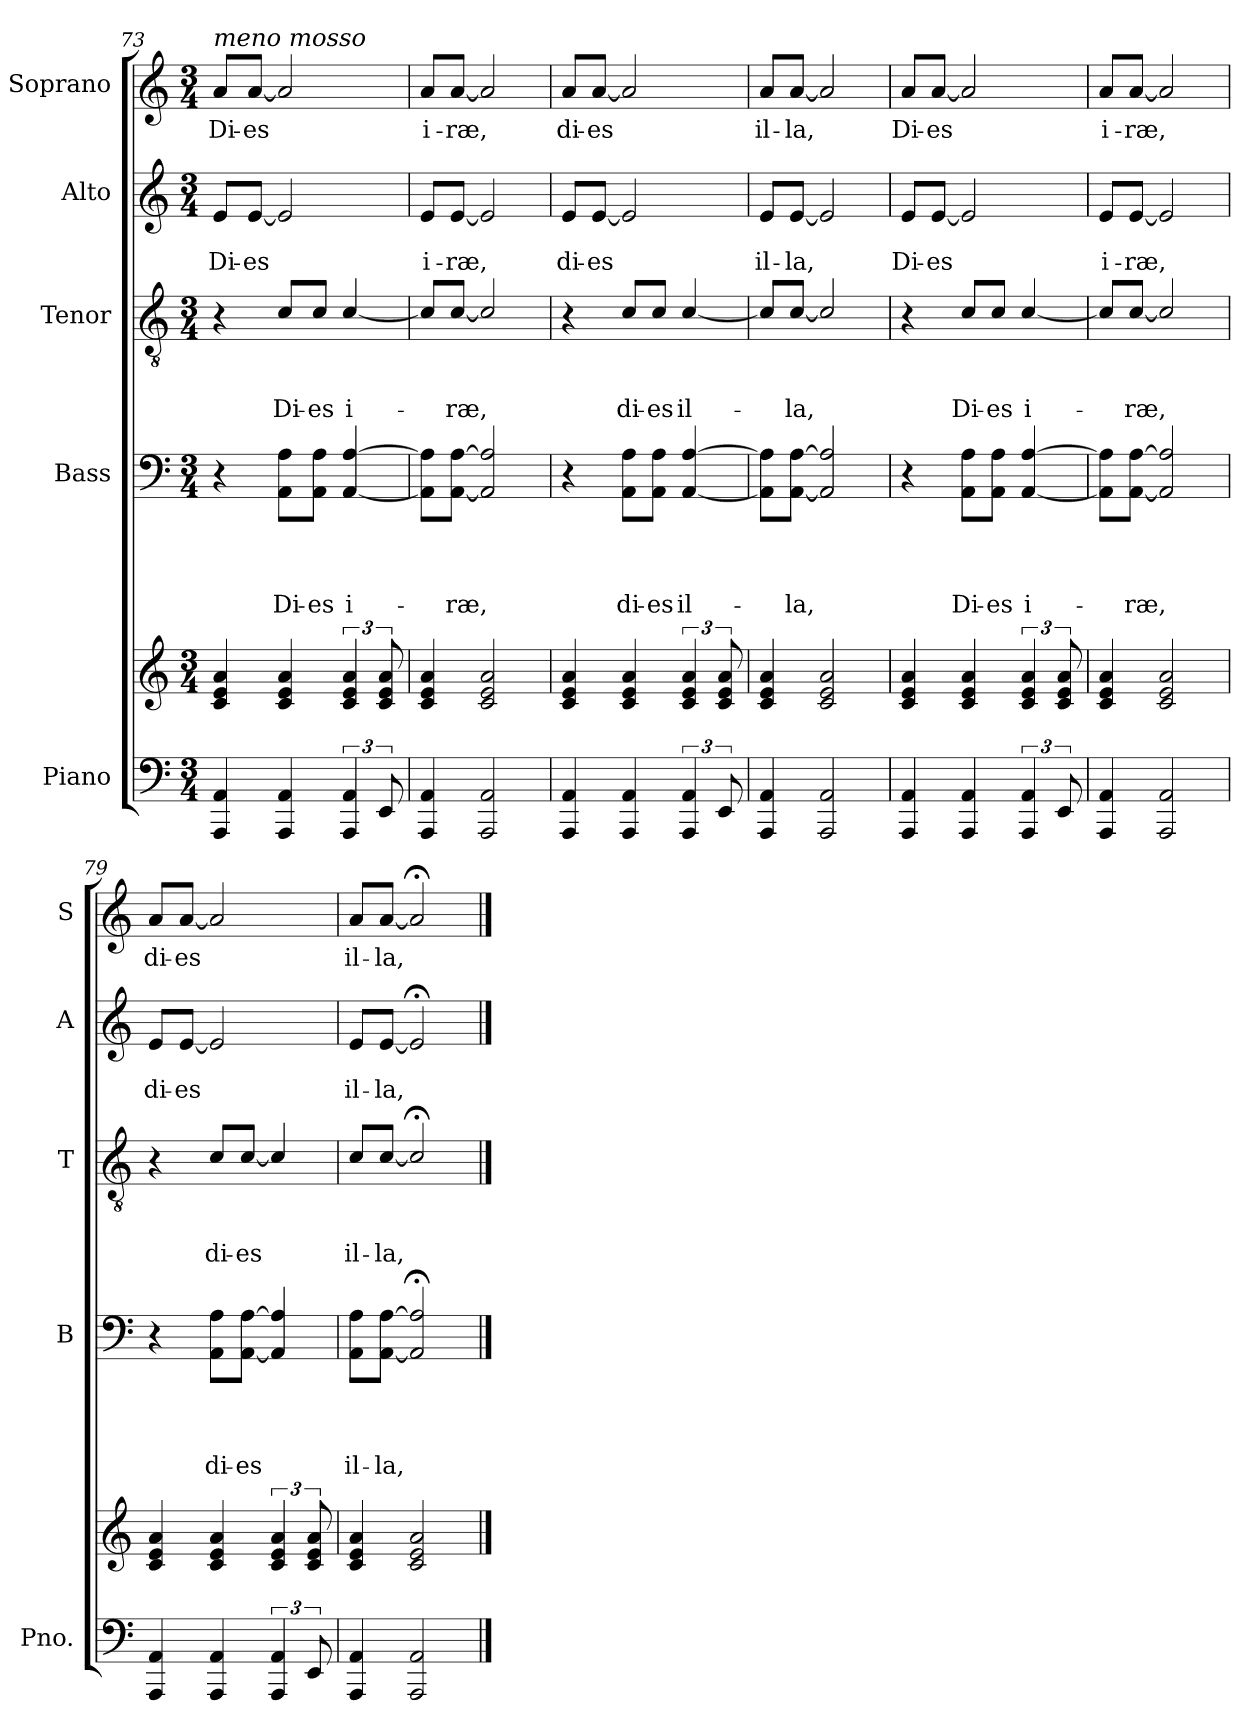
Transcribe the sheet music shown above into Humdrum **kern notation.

**kern	**kern	**kern	**text	**text	**text	**text	**kern	**text	**text	**text	**kern	**text	**text	**kern	**text
*part5	*part5	*part4	*part4	*part4	*part4	*part4	*part3	*part3	*part3	*part3	*part2	*part2	*part2	*part1	*part1
*staff6	*staff5	*staff4	*staff4	*staff4	*staff4	*staff4	*staff3	*staff3	*staff3	*staff3	*staff2	*staff2	*staff2	*staff1	*staff1
*I"Piano	*	*I"Bass	*	*	*	*	*I"Tenor	*	*	*	*I"Alto	*	*	*I"Soprano	*
*I'Pno.	*	*I'B	*	*	*	*	*I'T	*	*	*	*I'A	*	*	*I'S	*
*clefF4	*clefG2	*clefF4	*	*	*	*	*clefGv2	*	*	*	*clefG2	*	*	*clefG2	*
*k[]	*k[]	*k[]	*	*	*	*	*k[]	*	*	*	*k[]	*	*	*k[]	*
*a:	*a:	*a:	*	*	*	*	*a:	*	*	*	*a:	*	*	*a:	*
*M3/4	*M3/4	*M3/4	*	*	*	*	*M3/4	*	*	*	*M3/4	*	*	*M3/4	*
=73	=73	=73	=73	=73	=73	=73	=73	=73	=73	=73	=73	=73	=73	=73	=73
!	!	!	!	!	!	!	!	!	!	!	!	!	!	!LO:TX:a:i:t=meno mosso	!
!	!	!	!	!	!	!	!	!	!	!	!	!	!LO:LY:b	!	!LO:LY:b
4AAA/ 4AA/	4c/ 4e/ 4a/	4r	.	.	.	.	4r	.	.	.	8e/L	.	Di-	8a/L	Di-
!	!	!	!	!	!	!	!	!	!	!	!	!	!LO:LY:b	!	!LO:LY:b
.	.	.	.	.	.	.	.	.	.	.	[8e/J	.	-es	[8a/J	-es
!	!	!	!	!	!	!LO:LY:b	!	!	!	!LO:LY:b	!	!	!	!	!
4AAA/ 4AA/	4c/ 4e/ 4a/	8AA\ 8A\L	.	.	.	Di-	8c/L	.	.	Di-	2e/]	.	.	2a/]	.
!	!	!	!	!	!	!LO:LY:b	!	!	!	!LO:LY:b	!	!	!	!	!
.	.	8AA\ 8A\J	.	.	.	-es	8c/J	.	.	-es	.	.	.	.	.
!	!	!	!	!	!	!LO:LY:b	!	!	!	!LO:LY:b	!	!	!	!	!
6AAA/ 6AA/	6c/ 6e/ 6a/	[4AA/ [4A/	.	.	.	i-	[4c/	.	.	i-	.	.	.	.	.
12EE/	12c/ 12e/ 12a/	.	.	.	.	.	.	.	.	.	.	.	.	.	.
=74	=74	=74	=74	=74	=74	=74	=74	=74	=74	=74	=74	=74	=74	=74	=74
!	!	!	!	!	!	!	!	!	!	!	!	!	!LO:LY:b	!	!LO:LY:b
4AAA/ 4AA/	4c/ 4e/ 4a/	8AA]\ 8A]\L	.	.	.	.	8c/L]	.	.	.	8e/L	.	i-	8a/L	i-
!	!	!	!	!	!	!LO:LY:b	!	!	!	!LO:LY:b	!	!	!LO:LY:b	!	!LO:LY:b
.	.	[8AA\ [8A\J	.	.	.	-ræ,	[8c/J	.	.	-ræ,	[8e/J	.	-ræ,	[8a/J	-ræ,
2AAA/ 2AA/	2c/ 2e/ 2a/	2AA/] 2A/]	.	.	.	.	2c/]	.	.	.	2e/]	.	.	2a/]	.
=75	=75	=75	=75	=75	=75	=75	=75	=75	=75	=75	=75	=75	=75	=75	=75
!	!	!	!	!	!	!	!	!	!	!	!	!	!LO:LY:b	!	!LO:LY:b
4AAA/ 4AA/	4c/ 4e/ 4a/	4r	.	.	.	.	4r	.	.	.	8e/L	.	di-	8a/L	di-
!	!	!	!	!	!	!	!	!	!	!	!	!	!LO:LY:b	!	!LO:LY:b
.	.	.	.	.	.	.	.	.	.	.	[8e/J	.	-es	[8a/J	-es
!	!	!	!	!	!	!LO:LY:b	!	!	!	!LO:LY:b	!	!	!	!	!
4AAA/ 4AA/	4c/ 4e/ 4a/	8AA\ 8A\L	.	.	.	di-	8c/L	.	.	di-	2e/]	.	.	2a/]	.
!	!	!	!	!	!	!LO:LY:b	!	!	!	!LO:LY:b	!	!	!	!	!
.	.	8AA\ 8A\J	.	.	.	-es	8c/J	.	.	-es	.	.	.	.	.
!	!	!	!	!	!	!LO:LY:b	!	!	!	!LO:LY:b	!	!	!	!	!
6AAA/ 6AA/	6c/ 6e/ 6a/	[4AA/ [4A/	.	.	.	il-	[4c/	.	.	il-	.	.	.	.	.
12EE/	12c/ 12e/ 12a/	.	.	.	.	.	.	.	.	.	.	.	.	.	.
!!LO:LB:g=z
=76	=76	=76	=76	=76	=76	=76	=76	=76	=76	=76	=76	=76	=76	=76	=76
!	!	!	!	!	!	!	!	!	!	!	!	!	!LO:LY:b	!	!LO:LY:b
4AAA/ 4AA/	4c/ 4e/ 4a/	8AA]\ 8A]\L	.	.	.	.	8c/L]	.	.	.	8e/L	.	il-	8a/L	il-
!	!	!	!	!	!	!LO:LY:b	!	!	!	!LO:LY:b	!	!	!LO:LY:b	!	!LO:LY:b
.	.	[8AA\ [8A\J	.	.	.	-la,	[8c/J	.	.	-la,	[8e/J	.	-la,	[8a/J	-la,
2AAA/ 2AA/	2c/ 2e/ 2a/	2AA/] 2A/]	.	.	.	.	2c/]	.	.	.	2e/]	.	.	2a/]	.
=77	=77	=77	=77	=77	=77	=77	=77	=77	=77	=77	=77	=77	=77	=77	=77
!	!	!	!	!	!	!	!	!	!	!	!	!	!LO:LY:b	!	!LO:LY:b
4AAA/ 4AA/	4c/ 4e/ 4a/	4r	.	.	.	.	4r	.	.	.	8e/L	.	Di-	8a/L	Di-
!	!	!	!	!	!	!	!	!	!	!	!	!	!LO:LY:b	!	!LO:LY:b
.	.	.	.	.	.	.	.	.	.	.	[8e/J	.	-es	[8a/J	-es
!	!	!	!	!	!	!LO:LY:b	!	!	!	!LO:LY:b	!	!	!	!	!
4AAA/ 4AA/	4c/ 4e/ 4a/	8AA\ 8A\L	.	.	.	Di-	8c/L	.	.	Di-	2e/]	.	.	2a/]	.
!	!	!	!	!	!	!LO:LY:b	!	!	!	!LO:LY:b	!	!	!	!	!
.	.	8AA\ 8A\J	.	.	.	-es	8c/J	.	.	-es	.	.	.	.	.
!	!	!	!	!	!	!LO:LY:b	!	!	!	!LO:LY:b	!	!	!	!	!
6AAA/ 6AA/	6c/ 6e/ 6a/	[4AA/ [4A/	.	.	.	i-	[4c/	.	.	i-	.	.	.	.	.
12EE/	12c/ 12e/ 12a/	.	.	.	.	.	.	.	.	.	.	.	.	.	.
=78	=78	=78	=78	=78	=78	=78	=78	=78	=78	=78	=78	=78	=78	=78	=78
!	!	!	!	!	!	!	!	!	!	!	!	!	!LO:LY:b	!	!LO:LY:b
4AAA/ 4AA/	4c/ 4e/ 4a/	8AA]\ 8A]\L	.	.	.	.	8c/L]	.	.	.	8e/L	.	i-	8a/L	i-
!	!	!	!	!	!	!LO:LY:b	!	!	!	!LO:LY:b	!	!	!LO:LY:b	!	!LO:LY:b
.	.	[8AA\ [8A\J	.	.	.	-ræ,	[8c/J	.	.	-ræ,	[8e/J	.	-ræ,	[8a/J	-ræ,
2AAA/ 2AA/	2c/ 2e/ 2a/	2AA/] 2A/]	.	.	.	.	2c/]	.	.	.	2e/]	.	.	2a/]	.
=79	=79	=79	=79	=79	=79	=79	=79	=79	=79	=79	=79	=79	=79	=79	=79
!	!	!	!	!	!	!	!	!	!	!	!	!	!LO:LY:b	!	!LO:LY:b
4AAA/ 4AA/	4c/ 4e/ 4a/	4r	.	.	.	.	4r	.	.	.	8e/L	.	di-	8a/L	di-
!	!	!	!	!	!	!	!	!	!	!	!	!	!LO:LY:b	!	!LO:LY:b
.	.	.	.	.	.	.	.	.	.	.	[8e/J	.	-es	[8a/J	-es
!	!	!	!	!	!	!LO:LY:b	!	!	!	!LO:LY:b	!	!	!	!	!
4AAA/ 4AA/	4c/ 4e/ 4a/	8AA\ 8A\L	.	.	.	di-	8c/L	.	.	di-	2e/]	.	.	2a/]	.
!	!	!	!	!	!	!LO:LY:b	!	!	!	!LO:LY:b	!	!	!	!	!
.	.	[8AA\ [8A\J	.	.	.	-es	[8c/J	.	.	-es	.	.	.	.	.
6AAA/ 6AA/	6c/ 6e/ 6a/	4AA/] 4A/]	.	.	.	.	4c/]	.	.	.	.	.	.	.	.
12EE/	12c/ 12e/ 12a/	.	.	.	.	.	.	.	.	.	.	.	.	.	.
=80	=80	=80	=80	=80	=80	=80	=80	=80	=80	=80	=80	=80	=80	=80	=80
!	!	!	!	!	!	!LO:LY:b	!	!	!	!LO:LY:b	!	!	!LO:LY:b	!	!LO:LY:b
4AAA/ 4AA/	4c/ 4e/ 4a/	8AA\ 8A\L	.	.	.	il-	8c/L	.	.	il-	8e/L	.	il-	8a/L	il-
!	!	!	!	!	!	!LO:LY:b	!	!	!	!LO:LY:b	!	!	!LO:LY:b	!	!LO:LY:b
.	.	[8AA\ [8A\J	.	.	.	-la,	[8c/J	.	.	-la,	[8e/J	.	-la,	[8a/J	-la,
2AAA/ 2AA/	2c/ 2e/ 2a/	2AA/];< 2A/];<	.	.	.	.	2c;</]	.	.	.	2e;</]	.	.	2a;</]	.
==	==	==	==	==	==	==	==	==	==	==	==	==	==	==	==
*-	*-	*-	*-	*-	*-	*-	*-	*-	*-	*-	*-	*-	*-	*-	*-
